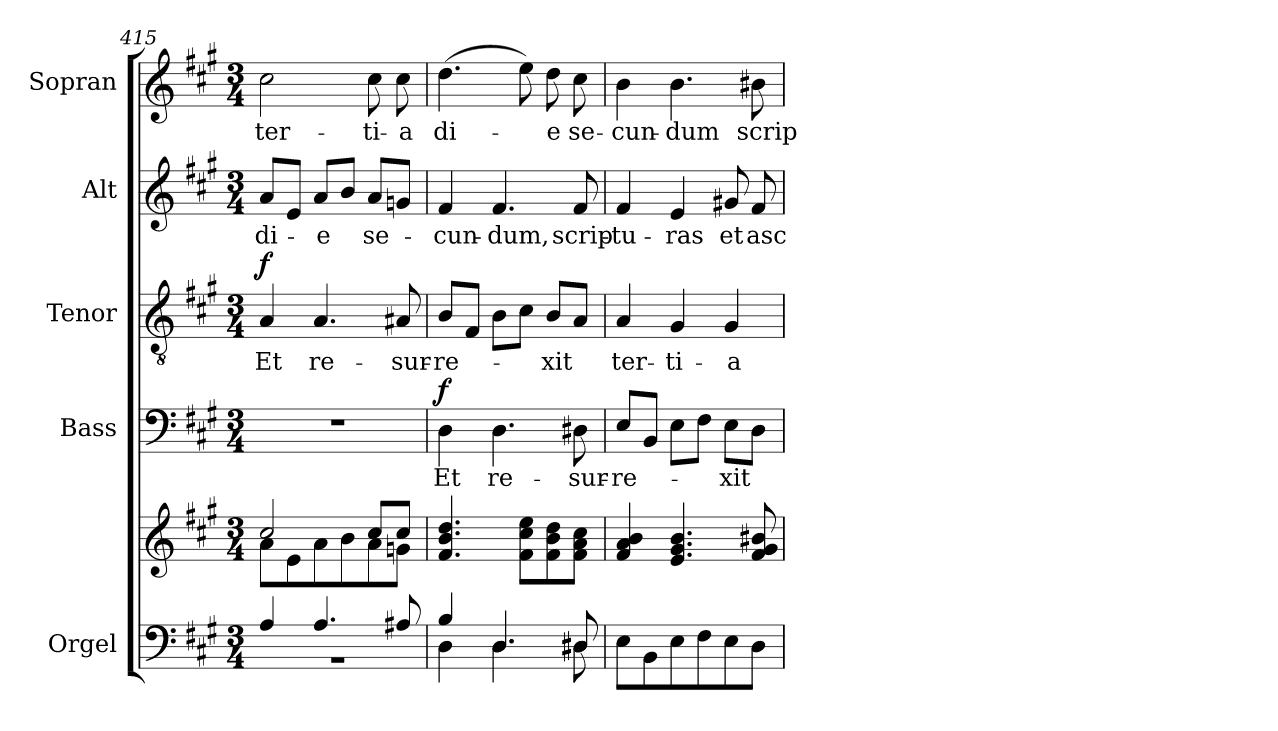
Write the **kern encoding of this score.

**kern	**kern	**kern	**text	**dynam	**kern	**text	**dynam	**kern	**text	**kern	**text
*part5	*part5	*part4	*part4	*part4	*part3	*part3	*part3	*part2	*part2	*part1	*part1
*staff6	*staff5	*staff4	*staff4	*staff4	*staff3	*staff3	*staff3	*staff2	*staff2	*staff1	*staff1
*I"Orgel	*	*I"Bass	*	*	*I"Tenor	*	*	*I"Alt	*	*I"Sopran	*
*I'Org.	*	*I'B.	*	*	*I'T.	*	*	*I'A.	*	*I'S.	*
*clefF4	*clefG2	*clefF4	*	*	*clefGv2	*	*	*clefG2	*	*clefG2	*
*k[f#c#g#]	*k[f#c#g#]	*k[f#c#g#]	*	*	*k[f#c#g#]	*	*	*k[f#c#g#]	*	*k[f#c#g#]	*
*A:	*A:	*A:	*	*	*A:	*	*	*A:	*	*A:	*
*M3/4	*M3/4	*M3/4	*	*	*M3/4	*	*	*M3/4	*	*M3/4	*
=415	=415	=415	=415	=415	=415	=415	=415	=415	=415	=415	=415
*^	*	*	*	*	*	*	*	*	*	*	*
!	!LO:N:vis=1	!	!	!	!	!	!LO:LY:b	!LO:DY:a	!	!LO:LY:b	!	!LO:LY:b
*	*	*^	*	*	*	*	*	*	*	*	*	*
4A/	2.rBB	2cc#/	8a\L	2.r	.	.	4A/	Et	f	8a/L	di-	2cc#\	ter-
.	.	.	8e\	.	.	.	.	.	.	8e/J	.	.	.
!	!	!	!	!	!	!	!	!LO:LY:b	!	!	!LO:LY:b	!	!
4.A/	.	.	8a\	.	.	.	4.A/	re-	.	8a/L	-e	.	.
.	.	.	8b\	.	.	.	.	.	.	8b/J	.	.	.
!	!	!	!	!	!	!	!	!	!	!	!LO:LY:b	!	!LO:LY:b
.	.	8cc#/L	8a\	.	.	.	.	.	.	8a/L	se-	8cc#\	-ti-
!	!	!	!	!	!	!	!	!LO:LY:b	!	!	!	!	!LO:LY:b
8A#X/	.	8cc#/J	8gn\J	.	.	.	8A#X/	-sur-	.	8gn/J	.	8cc#\	-a
=416	=416	=416	=416	=416	=416	=416	=416	=416	=416	=416	=416	=416	=416
!	!	!	!	!	!LO:LY:b	!LO:DY:a	!	!LO:LY:b	!	!	!LO:LY:b	!	!LO:LY:b
*	*	*v	*v	*	*	*	*	*	*	*	*	*	*
4B/	4D\	4.f#/ 4.b/ 4.dd/	4D\	Et	f	8B/L	-re-	.	4f#/	-cun-	(>4.dd\	di-
.	.	.	.	.	.	8F#/J	.	.	.	.	.	.
!	!	!	!	!LO:LY:b	!	!	!	!	!	!LO:LY:b	!	!
4.D/	4.D\	.	4.D\	re-	.	8B\L	.	.	4.f#/	-dum,	.	.
.	.	8f#\ 8cc#\ 8ee\L	.	.	.	8c#\J	.	.	.	.	8ee\)	.
!	!	!	!	!	!	!	!LO:LY:b	!	!	!	!	!LO:LY:b
.	.	8f#\ 8b\ 8dd\	.	.	.	8B/L	-xit	.	.	.	8dd\	-e
!	!	!	!	!LO:LY:b	!	!	!	!	!	!LO:LY:b	!	!LO:LY:b
8D#X/	8D#\	8f#\ 8a\ 8cc#\J	8D#X\	-sur-	.	8A/J	.	.	8f#/	scrip-	8cc#\	se-
=417	=417	=417	=417	=417	=417	=417	=417	=417	=417	=417	=417	=417
!	!	!	!	!LO:LY:b	!	!	!LO:LY:b	!	!	!LO:LY:b	!	!LO:LY:b
*v	*v	*	*	*	*	*	*	*	*	*	*	*
8E\L	4f#/ 4a/ 4b/	8E/L	-re-	.	4A/	ter-	.	4f#/	-tu-	4b\	-cun-
8BB\	.	8BB/J	.	.	.	.	.	.	.	.	.
!	!	!	!	!	!	!LO:LY:b	!	!	!LO:LY:b	!	!LO:LY:b
8E\	4.e/ 4.g#/ 4.b/	8E\L	.	.	4G#/	-ti-	.	4e/	-ras	4.b\	-dum
8F#\	.	8F#\J	.	.	.	.	.	.	.	.	.
!	!	!	!LO:LY:b	!	!	!LO:LY:b	!	!	!LO:LY:b	!	!
8E\	.	8E\L	-xit	.	4G#/	-a	.	8g#X/	et	.	.
!	!	!	!	!	!	!	!	!	!LO:LY:b	!	!LO:LY:b
8D\J	8f#/ 8g#/ 8b#X/	8D\J	.	.	.	.	.	8f#/	asc-	8b#X\	scrip-
=	=	=	=	=	=	=	=	=	=	=	=
*-	*-	*-	*-	*-	*-	*-	*-	*-	*-	*-	*-
